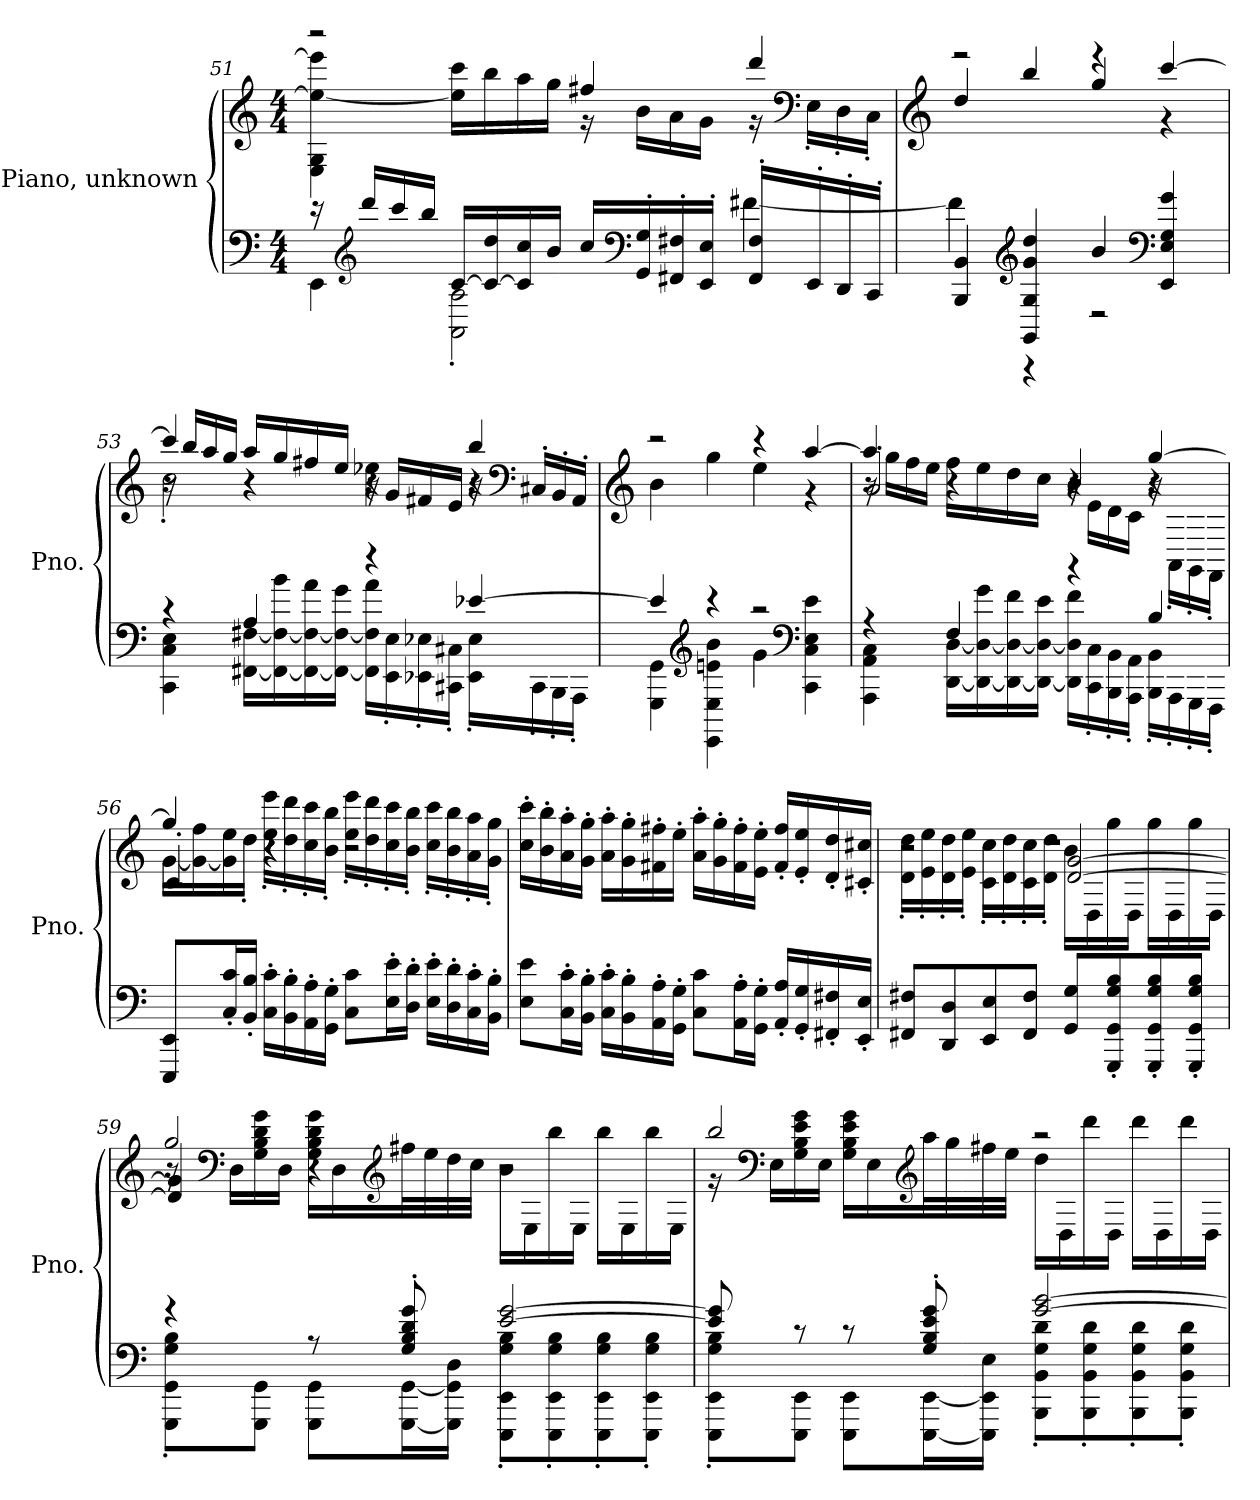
**kern	**kern
*part1	*part1
*staff2	*staff1
*I"Piano, unknown	*
*I'Pno.	*
*clefF4	*clefG2
*k[]	*k[]
*M4/4	*M4/4
=51	=51
*^	*^
16r	4EE\	2r	4E\ 4G\ 4ee\_ 4eee\]
*clefG2	*	*	*
16ddd/LL	.	.	.
16ccc/	.	.	.
16bb/JJ	.	.	.
[16c/LL	2AA\' 2A\'	.	16ee\] 16ccc\LL
16c/_ 16dd/	.	.	16bb\
16c/] 16cc/	.	.	16aa\
16b/JJ	.	.	16gg\JJ
16cc/LL	.	4ff#X/	16r
*clefF4	*	*	*
16GG/' 16G/'	.	.	16b\LL
16FF#X/' 16F#X/'	.	.	16a\
16EE/' 16E/'JJ	.	.	16g\JJ
16FF#/' 16F#/'LL	[4f#X\	4ddd/	16r
*	*	*clefF4	*
16EE'/	.	.	16E'\LL
16DD'/	.	.	16D'\
16CC'/JJ	.	.	16C'\JJ
!!LO:LB:g=z	!!
=52	=52	=52	=52
*	*	*clefG2	*
4BBB/ 4BB/	4f#\]	2r	4dd/
*clefG2	*	*	*
4GG/ 4G/ 4g/ 4dd/	4r	.	4bb/
4b/	2r	4r	4gg/
*clefF4	*	*	*
4EE/ 4E/ 4G/ 4g/	.	[4ccc/	4r
=53	=53	=53	=53
*	*	*	*^
4r	4CC\ 4C\ 4E\	4ccc/]	2cc'\	16r
.	.	.	.	16bb/LL
.	.	.	.	16aa/
.	.	.	.	16gg/JJ
4A/	[16FF#X\ [16F#X\LL	4r	.	16aa/LL
.	16FF#\_ 16F#\_ 16b\	.	.	16gg/
.	16FF#\_ 16F#\_ 16a\	.	.	16ff#X/
.	16FF#\_ 16F#\_ 16g\JJ	.	.	16ee/JJ
4r	16FF#\] 16F#\] 16a\LL	4r	4ee-X\	16r
.	16EE\' 16E\'	.	.	16g/LL
.	16EE-X\' 16E-X\'	.	.	16f#X/
.	16CC#X\' 16C#X\'JJ	.	.	16e/JJ
[4e-X/	16EE-\' 16E-\'LL	4bb/	4r	16r
*	*	*clefF4	*	*
.	16CC#'\	.	.	16C#X'/LL
.	16BBB'\	.	.	16BB'/
.	16AAA'\JJ	.	.	16AA'/JJ
*	*	*v	*v	*v
=54	=54	=54
*	*	*clefG2
*	*	*^
4e-/]	4GGG\ 4GG\	2r	4b\
*clefG2	*	*	*
4r	4EE\ 4E\ 4en\ 4b\	.	4gg\
2r	4g\	4r	4ee\
*clefF4	*	*	*
.	4CC\ 4C\ 4E\ 4e\	[4aa/	4r
!!LO:LB:g=z
=55	=55	=55	=55
*	*	*	*^
4r	4AAA\ 4AA\ 4C\	4aa/]	16r	2a'/
.	.	.	16gg\LL	.
.	.	.	16ff\	.
.	.	.	16ee\JJ	.
4F/	[16DD\ [16D\LL	4r	16ff\LL	.
.	16DD\_ 16D\_ 16g\	.	16ee\	.
.	16DD\_ 16D\_ 16f\	.	16dd\	.
.	16DD\_ 16D\_ 16e\JJ	.	16cc\JJ	.
4r	16DD\] 16D\] 16f\LL	4r	16r	4b/
.	16CC\' 16C\'	.	16e\LL	.
.	16BBB\' 16BB\'	.	16d\	.
.	16AAA\' 16AA\'JJ	.	16c\JJ	.
4B/	16BBB\' 16BB\'LL	[4gg/	16r	4r
.	16AAA'\	.	16AA'\LL	.
.	16GGG'\	.	16GG'\	.
.	16FFF'\JJ	.	16FF'\JJ	.
*v	*v	*	*	*
=56	=56	=56	=56
8EEE/ 8EE/L	4gg/]	[16g\LL	4c'/
.	.	16g\_ 16ff\	.
16C/' 16c/'L	.	16g\] 16ee\	.
16BB/' 16B/'JJ	.	16dd'\JJ	.
16C\' 16c\'LL	4r	16ee\' 16eee\'LL	4r
16BB\' 16B\'	.	16dd\' 16ddd\'	.
16AA\' 16A\'	.	16cc\' 16ccc\'	.
16GG\' 16G\'JJ	.	16b\' 16bb\'JJ	.
8C\ 8c\L	2r	16ee\' 16eee\'LL	2r
.	.	16dd\' 16ddd\'	.
16E\' 16e\'L	.	16cc\' 16ccc\'	.
16D\' 16d\'JJ	.	16b\' 16bb\'JJ	.
16E\' 16e\'LL	.	16cc\' 16ccc\'LL	.
16D\' 16d\'	.	16b\' 16bb\'	.
16C\' 16c\'	.	16a\' 16aa\'	.
16BB\' 16B\'JJ	.	16g\' 16gg\'JJ	.
*	*v	*v	*v
!!LO:PB:g=z
=57	=57
8E\ 8e\L	16cc\' 16ccc\'LL
.	16b\' 16bb\'
16C\' 16c\'L	16a\' 16aa\'
16BB\' 16B\'JJ	16g\' 16gg\'JJ
16C\' 16c\'LL	16a\' 16aa\'LL
16BB\' 16B\'	16g\' 16gg\'
16AA\' 16A\'	16f#X\' 16ff#X\'
16GG\' 16G\'JJ	16ee'\JJ
8C\ 8c\L	16a\' 16aa\'LL
.	16g\' 16gg\'
16AA\' 16A\'L	16f#\' 16ff#\'
16GG\' 16G\'JJ	16e\' 16ee\'JJ
16AA/' 16A/'LL	16f#/' 16ff#/'LL
16GG/' 16G/'	16e/' 16ee/'
16FF#X/' 16F#X/'	16d/' 16dd/'
16EE/' 16E/'JJ	16c#X/' 16cc#X/'JJ
=58	=58
*	*^
*	*	*^
8FF#X/ 8F#X/L	1r	16d\' 16dd\'LL	2r
.	.	16e\' 16ee\'	.
8DD/ 8D/	.	16d\' 16dd\'	.
.	.	16e\' 16ee\'JJ	.
8EE/ 8E/	.	16c\' 16cc\'LL	.
.	.	16d\' 16dd\'	.
8FF#/ 8F#/J	.	16c\' 16cc\'	.
.	.	16d\' 16dd\'JJ	.
8GG/ 8G/L	.	16b\LL	[2d/ [2g/
.	.	16D\	.
8GGG/' 8GG/' 8G/' 8B/'	.	16gg\	.
.	.	16D\JJ	.
8GGG/' 8GG/' 8G/' 8B/'	.	16gg\LL	.
.	.	16D\	.
8GGG/' 8GG/' 8G/' 8B/'J	.	16gg\	.
.	.	16D\JJ	.
!!LO:LB:g=z	!!	!!
=59	=59	=59	=59
*^	*	*	*
4r	8GGG\' 8GG\' 8G\' 8B\'L	2gg/	16r	4d/] 4g/]
*	*	*clefF4	*	*
.	.	.	16D\LL	.
.	8GGG\ 8GG\J	.	16G\ 16B\ 16d\ 16g\	.
.	.	.	16D\JJ	.
8r	8GGG\ 8GG\L	.	16G\ 16B\ 16d\ 16g\LL	4r
.	.	.	16D\	.
*	*	*clefG2	*	*
8G/' 8B/' 8d/' 8g/'	[16GGG\ [16GG\L	.	32ff#X\L	.
.	.	.	32ee\	.
.	16GGG\] 16GG\] 16D\JJ	.	32dd\	.
.	.	.	32cc\JJJ	.
[2e/ [2g/	8EEE\' 8EE\' 8G\' 8B\'L	2r	16b\LL	2r
.	.	.	16E\	.
.	8EEE\' 8EE\' 8G\' 8B\'	.	16bb\	.
.	.	.	16E\JJ	.
.	8EEE\' 8EE\' 8G\' 8B\'	.	16bb\LL	.
.	.	.	16E\	.
.	8EEE\' 8EE\' 8G\' 8B\'J	.	16bb\	.
.	.	.	16E\JJ	.
*	*	*	*v	*v
=60	=60	=60	=60
8e/] 8g/]	8EEE\' 8EE\' 8G\' 8B\'L	2bb/	16r
*	*	*clefF4	*
.	.	.	16E\LL
8r	8EEE\ 8EE\J	.	16G\ 16B\ 16e\ 16g\
.	.	.	16E\JJ
8r	8EEE\ 8EE\L	.	16G\ 16B\ 16e\ 16g\LL
.	.	.	16E\
*	*	*clefG2	*
8G/' 8B/' 8e/' 8g/'	[16EEE\ [16EE\L	.	32aa\L
.	.	.	32gg\
.	16EEE\] 16EE\] 16E\JJ	.	32ff#X\
.	.	.	32ee\JJJ
[2g/ [2b/	8BBB\' 8BB\' 8G\' 8d\'L	2r	16dd\LL
.	.	.	16D\
.	8BBB\' 8BB\' 8G\' 8d\'	.	16ddd\
.	.	.	16D\JJ
.	8BBB\' 8BB\' 8G\' 8d\'	.	16ddd\LL
.	.	.	16D\
.	8BBB\' 8BB\' 8G\' 8d\'J	.	16ddd\
.	.	.	16D\JJ
*v	*v	*	*
*	*v	*v
=	=
*-	*-
